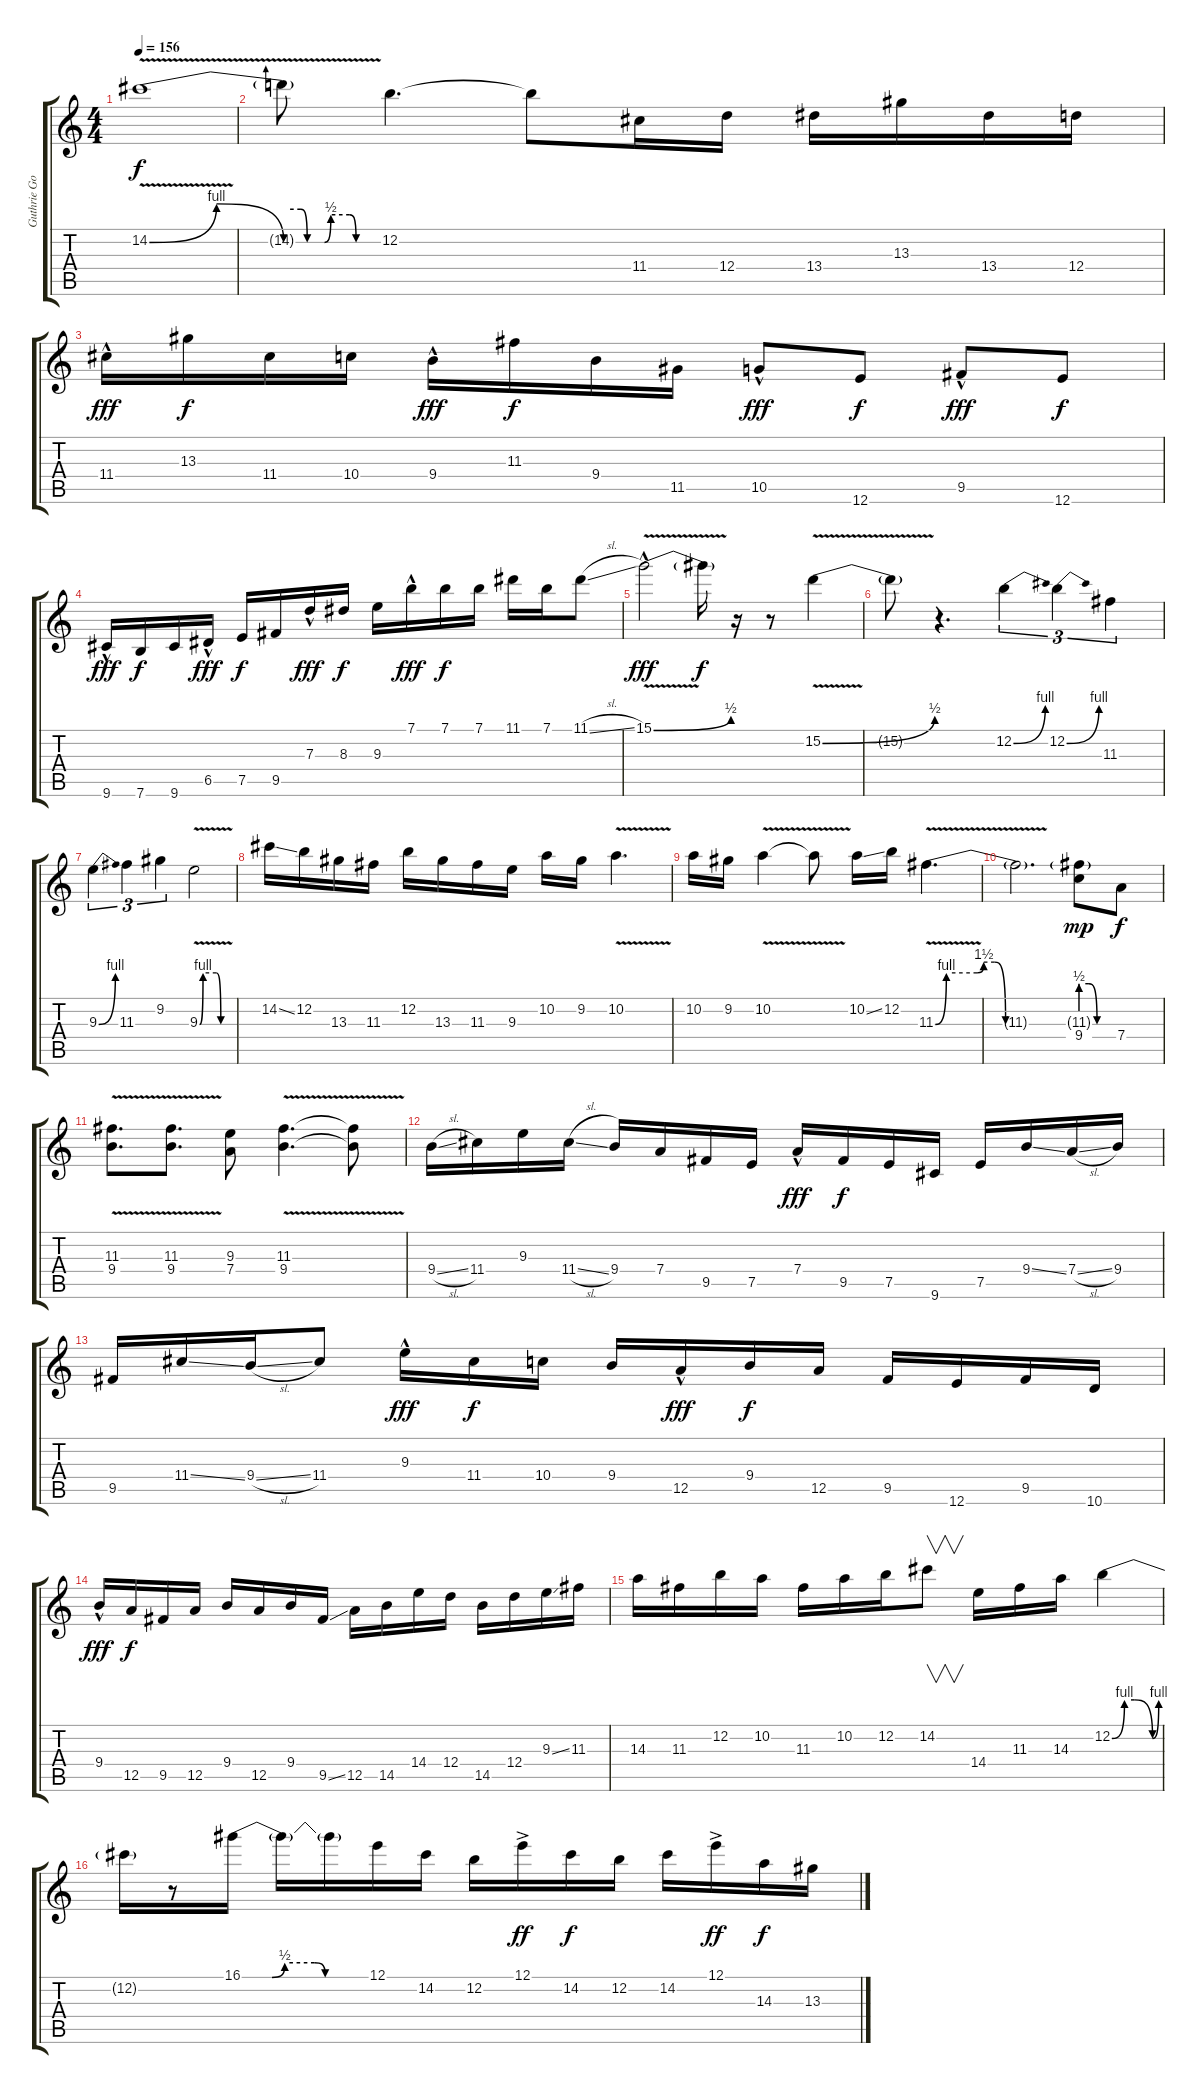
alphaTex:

\track ("Guthrie Govan" "Guthrie Go") {instrument overdrivenguitar}
\staff {score tabs}
\tuning (E4 B3 G3 D3 A2 E2) {hide}
\ts (4 4)
\tempo 156
\clef g2
\ks c
14.2{be (bendrelease 0 0 10 4 57 4 60 0) v}.1{dy f} |
14.2{be (custom 0 3 11 3 15 0 26 0 30 2 42 2 46 0 60 0) t}.8 12.2.4{d} 12.2{t}.8 11.4.16 12.4.16 13.4.16 13.3.16 13.4.16 12.4.16 |
11.4{hac}.16{dy fff} 13.3.16{dy f} 11.4.16 10.4.16 9.4{hac}.16{dy fff} 11.3.16{dy f} 9.4.16 11.5.16 10.5{hac}.8{dy fff} 12.6.8{dy f} 9.5{hac}.8{dy fff} 12.6.8{dy f} |
9.6{hac}.16{dy fff} 7.6.16{dy f} 9.6.16 6.5{hac}.16{dy fff} 7.5.16{dy f} 9.5.16 7.3{hac}.16{dy fff} 8.3.16{dy f} 9.3.16 7.1{hac}.16{dy fff} 7.1.16{dy f} 7.1.16 11.1.16 7.1.16 11.1{sl}.8 |
15.1{be (bend 0 0 60 2) v hac}.2{dy fff} 15.1{t}.16{dy f} r.16 r.8 15.2{be (bend 0 0 60 2) v}.4 |
15.2{t}.8 r.4{d} 12.2{be (bend 0 0 60 4)}.4{tu (3 2)} 12.2{be (bend 0 0 60 4)}.4{tu (3 2)} 11.3.4{tu (3 2)} |
9.3{be (bend 0 0 60 4)}.4{tu (3 2)} 11.3.4{tu (3 2)} 9.2.4{tu (3 2)} 9.3{be (custom 0 0 6 4 30 4 38 0 60 0) v}.2 |
14.2{ss}.16 12.2.16 13.3.16 11.3.16 12.2.16 13.3.16 11.3.16 9.3.16 10.2.16 9.2.16 10.2{v}.4{d} |
10.2.16 9.2.16 10.2{v}.4 10.2{t}.8 10.2{ss}.16 12.2.16 11.3{be (custom 0 0 5 4 19 4 22 6 27 6 32 0 60 0) v}.4{d} |
11.3{t}.2{d} (11.3{g} 9.4{be (custom 0 2 15 2 30 0 60 0)}).8{dy mp} 7.4.8{dy f} |
(11.3 9.4{v}).8{d} (11.3 9.4{v}).8{d} (9.3 7.4).8 (11.3{v} 9.4).4{d} (11.3{t} 9.4{t}).8 |
9.4{sl}.16 11.4.16 9.3.16 11.4{sl}.16 9.4.16 7.4.16 9.5.16 7.5.16 7.4{hac}.16{dy fff} 9.5.16{dy f} 7.5.16 9.6.16 7.5.16 9.4{ss}.16 7.4{sl}.16 9.4.16 |
9.5.16 11.4{ss}.16 9.4{sl}.16 11.4.8 9.3{hac}.16{dy fff} 11.4.16{dy f} 10.4.16 9.4.16 12.5{hac}.16{dy fff} 9.4.16{dy f} 12.5.16 9.5.16 12.6.16 9.5.16 10.6.16 |
9.4{hac}.16{dy fff} 12.5.16{dy f} 9.5.16 12.5.16 9.4.16 12.5.16 9.4.16 9.5{ss}.16 12.5.16 14.5.16 14.4.16 12.4.16 14.5.16 12.4.16 9.3{ss}.16 11.3.16 |
14.3.16 11.3.16 12.2.16 10.2.16 11.3.16 10.2.16 12.2.16 14.2.8{v} 14.4.16 11.3.16 14.3.16 12.2{be (custom 0 0 16 4 29 4 52 0 60 4)}.4 |
12.2{t}.16 r.8 16.1{be (custom 0 0 14 0 20 2 34 2 39 0 60 0)}.16 16.1{t}.16 16.1{t}.16 12.1.16 14.2.16 12.2.16 12.1{ac}.16{dy ff} 14.2.16{dy f} 12.2.16 14.2.16 12.1{ac}.16{dy ff} 14.3.16{dy f} 13.3.16
